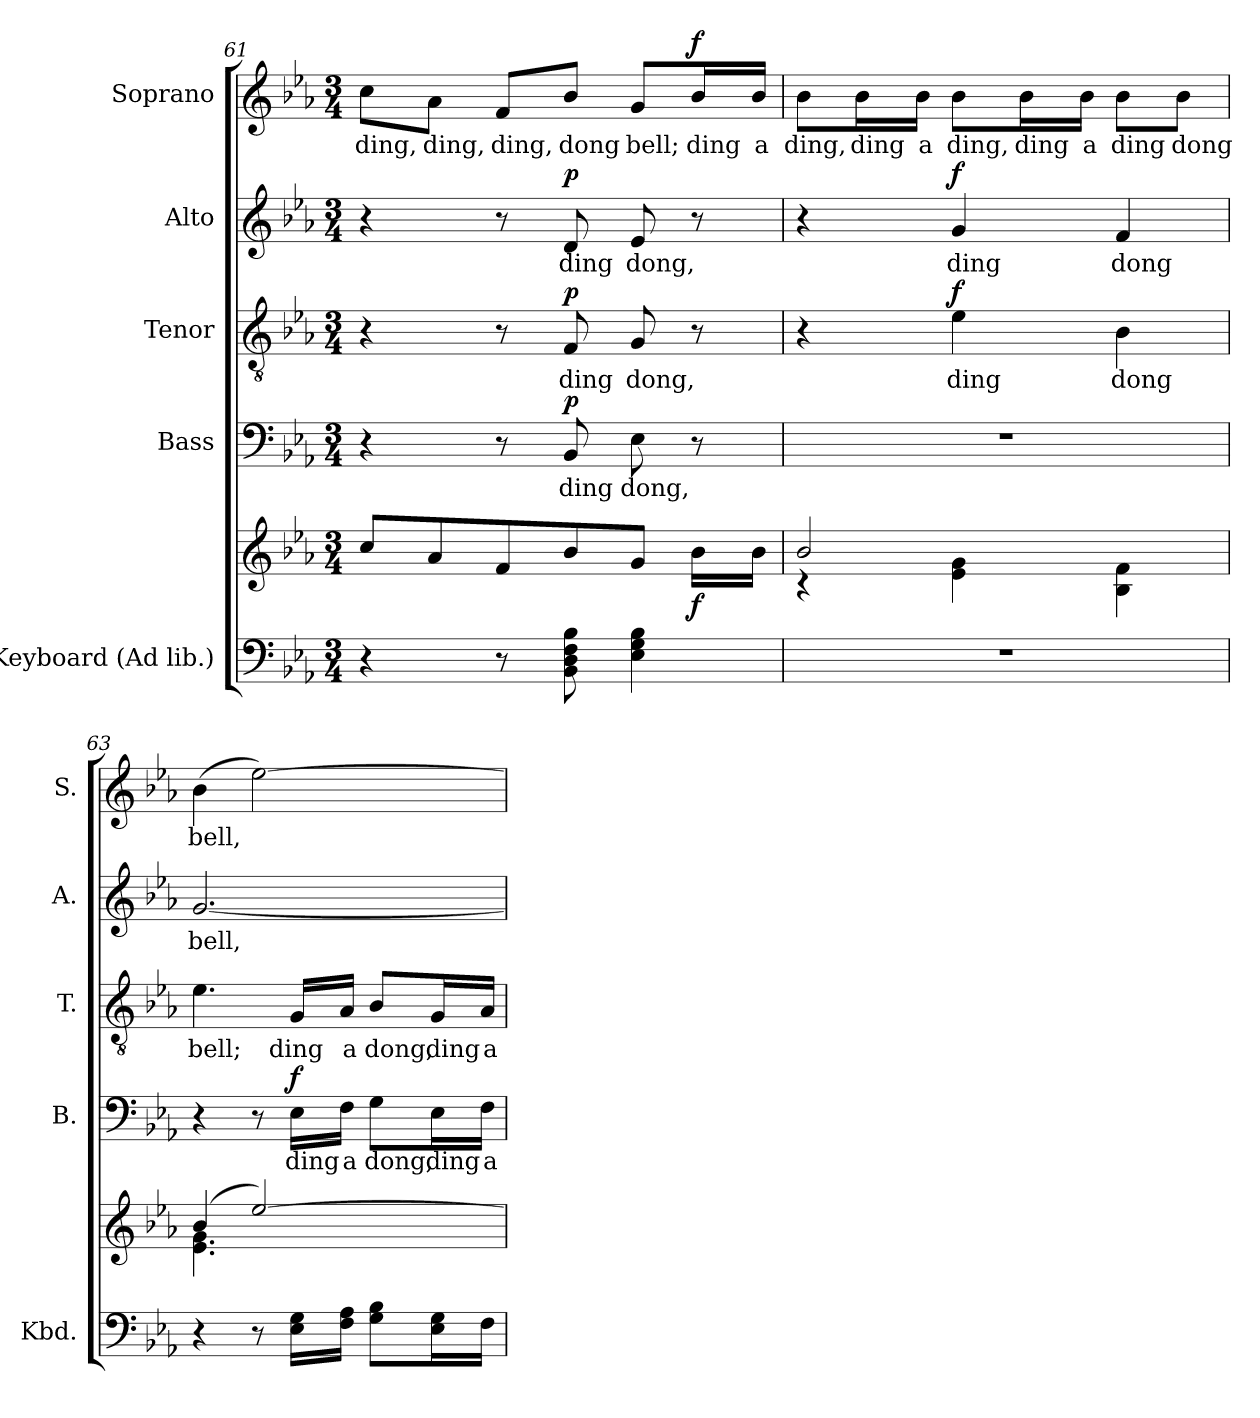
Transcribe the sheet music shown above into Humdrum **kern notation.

**kern	**kern	**dynam	**kern	**text	**dynam	**kern	**text	**dynam	**kern	**text	**dynam	**kern	**text	**dynam
*part5	*part5	*part5	*part4	*part4	*part4	*part3	*part3	*part3	*part2	*part2	*part2	*part1	*part1	*part1
*staff6	*staff5	*staff5/6	*staff4	*staff4	*staff4	*staff3	*staff3	*staff3	*staff2	*staff2	*staff2	*staff1	*staff1	*staff1
*I"Keyboard (Ad lib.)	*	*	*I"Bass	*	*	*I"Tenor	*	*	*I"Alto	*	*	*I"Soprano	*	*
*I'Kbd.	*	*	*I'B.	*	*	*I'T.	*	*	*I'A.	*	*	*I'S.	*	*
!!LO:PB:g=z
*clefF4	*clefG2	*	*clefF4	*	*	*clefGv2	*	*	*clefG2	*	*	*clefG2	*	*
*	*	*	*	*	*	*ITrd7c12	*	*	*	*	*	*	*	*
*k[b-e-a-]	*k[b-e-a-]	*	*k[b-e-a-]	*	*	*k[b-e-a-]	*	*	*k[b-e-a-]	*	*	*k[b-e-a-]	*	*
*E-:	*E-:	*	*E-:	*	*	*E-:	*	*	*E-:	*	*	*E-:	*	*
*M3/4	*M3/4	*	*M3/4	*	*	*M3/4	*	*	*M3/4	*	*	*M3/4	*	*
=61	=61	=61	=61	=61	=61	=61	=61	=61	=61	=61	=61	=61	=61	=61
!	!	!	!	!	!	!	!	!	!	!	!	!	!LO:LY:b:color=#000000	!
4r	8cci/L	.	4r	.	.	4r	.	.	4r	.	.	8cci\L	ding,	.
!	!	!	!	!	!	!	!	!	!	!	!	!	!LO:LY:b:color=#000000	!
.	8a-i/	.	.	.	.	.	.	.	.	.	.	8a-i\J	ding,	.
!	!	!	!	!	!	!	!	!	!	!	!	!	!LO:LY:b:color=#000000	!
8r	8fi/	.	8r	.	.	8r	.	.	8r	.	.	8fi/L	ding,	.
!	!	!	!	!LO:LY:b:color=#000000	!	!	!	!	!	!	!	!	!	!
!	!	!	!	!	!	!	!LO:LY:b:color=#000000	!	!	!	!	!	!	!
!	!	!	!	!	!	!	!	!	!	!LO:LY:b:color=#000000	!	!	!	!
!	!	!	!	!	!	!	!	!	!	!	!	!	!LO:LY:b:color=#000000	!
8BB-i\ 8Di 8Fi 8B-i	8b-i/	.	8BB-i/	ding	p	8FFi/	ding	p	8di/	ding	p	8b-i/J	dong	.
!	!	!	!	!LO:LY:b:color=#000000	!	!	!	!	!	!	!	!	!	!
!	!	!	!	!	!	!	!LO:LY:b:color=#000000	!	!	!	!	!	!	!
!	!	!	!	!	!	!	!	!	!	!LO:LY:b:color=#000000	!	!	!	!
!	!	!	!	!	!	!	!	!	!	!	!	!	!LO:LY:b:color=#000000	!
4E-i\ 4Gi 4B-i	8gi/J	.	8E-i\	dong,	.	8GGi/	dong,	.	8e-i/	dong,	.	8gi/L	bell;	.
!	!	!	!	!	!	!	!	!	!	!	!	!	!LO:LY:b:color=#000000	!
.	16b-i\LL	f	8r	.	.	8r	.	.	8r	.	.	16b-i/L	ding	f
!	!	!	!	!	!	!	!	!	!	!	!	!	!LO:LY:b:color=#000000	!
.	16b-i\JJ	.	.	.	.	.	.	.	.	.	.	16b-i/JJ	a	.
=62	=62	=62	=62	=62	=62	=62	=62	=62	=62	=62	=62	=62	=62	=62
!LO:N:vis=1	!	!	!LO:N:vis=1	!	!	!	!	!	!	!	!	!	!	!
*	*^	*	*	*	*	*	*	*	*	*	*	*	*	*
!	!	!	!	!	!	!	!	!	!	!	!	!	!	!LO:LY:b:color=#000000	!
2.r	2b-i/	4r	.	2.r	.	.	4r	.	.	4r	.	.	8b-i\L	ding,	.
!	!	!	!	!	!	!	!	!	!	!	!	!	!	!LO:LY:b:color=#000000	!
.	.	.	.	.	.	.	.	.	.	.	.	.	16b-i\L	ding	.
!	!	!	!	!	!	!	!	!	!	!	!	!	!	!LO:LY:b:color=#000000	!
.	.	.	.	.	.	.	.	.	.	.	.	.	16b-i\JJ	a	.
!	!	!	!	!	!	!	!	!LO:LY:b:color=#000000	!	!	!	!	!	!	!
!	!	!	!	!	!	!	!	!	!	!	!LO:LY:b:color=#000000	!	!	!	!
!	!	!	!	!	!	!	!	!	!	!	!	!	!	!LO:LY:b:color=#000000	!
.	.	4e-i\ 4gi	.	.	.	.	4E-i\	ding	f	4gi/	ding	f	8b-i\L	ding,	.
!	!	!	!	!	!	!	!	!	!	!	!	!	!	!LO:LY:b:color=#000000	!
.	.	.	.	.	.	.	.	.	.	.	.	.	16b-i\L	ding	.
!	!	!	!	!	!	!	!	!	!	!	!	!	!	!LO:LY:b:color=#000000	!
.	.	.	.	.	.	.	.	.	.	.	.	.	16b-i\JJ	a	.
!	!	!	!	!	!	!	!	!LO:LY:b:color=#000000	!	!	!	!	!	!	!
!	!	!	!	!	!	!	!	!	!	!	!LO:LY:b:color=#000000	!	!	!	!
!	!	!	!	!	!	!	!	!	!	!	!	!	!	!LO:LY:b:color=#000000	!
.	4ryy	4B-i\ 4fi	.	.	.	.	4BB-i\	dong	.	4fi/	dong	.	8b-i\L	ding	.
!	!	!	!	!	!	!	!	!	!	!	!	!	!	!LO:LY:b:color=#000000	!
.	.	.	.	.	.	.	.	.	.	.	.	.	8b-i\J	dong	.
=63	=63	=63	=63	=63	=63	=63	=63	=63	=63	=63	=63	=63	=63	=63	=63
!	!	!	!	!	!	!	!	!LO:LY:b:color=#000000	!	!	!	!	!	!	!
!	!	!	!	!	!	!	!	!	!	!	!LO:LY:b:color=#000000	!	!	!	!
!	!	!	!	!	!	!	!	!	!	!	!	!	!	!LO:LY:b:color=#000000	!
4r	(4b-i/	4.e-i\ 4.gi	.	4r	.	.	4.E-i\	bell;	.	[2.gi/	bell,	.	(4b-i\	bell,	.
8r	[2ee-i/)	.	.	8r	.	.	.	.	.	.	.	.	[2ee-i\)	.	.
!	!	!	!	!	!LO:LY:b:color=#000000	!	!	!	!	!	!	!	!	!	!
!	!	!	!	!	!	!	!	!LO:LY:b:color=#000000	!	!	!	!	!	!	!
16E-i\ 16GiLL	.	4.ryy	.	16E-i\LL	ding	f	16GGi/LL	ding	.	.	.	.	.	.	.
!	!	!	!	!	!LO:LY:b:color=#000000	!	!	!	!	!	!	!	!	!	!
!	!	!	!	!	!	!	!	!LO:LY:b:color=#000000	!	!	!	!	!	!	!
16Fi\ 16A-iJJ	.	.	.	16Fi\JJ	a	.	16AA-i/JJ	a	.	.	.	.	.	.	.
!	!	!	!	!	!LO:LY:b:color=#000000	!	!	!	!	!	!	!	!	!	!
!	!	!	!	!	!	!	!	!LO:LY:b:color=#000000	!	!	!	!	!	!	!
8Gi\ 8B-iL	.	.	.	8Gi\L	dong,	.	8BB-i/L	dong,	.	.	.	.	.	.	.
!	!	!	!	!	!LO:LY:b:color=#000000	!	!	!	!	!	!	!	!	!	!
!	!	!	!	!	!	!	!	!LO:LY:b:color=#000000	!	!	!	!	!	!	!
16E-i\ 16GiL	.	.	.	16E-i\L	ding	.	16GGi/L	ding	.	.	.	.	.	.	.
!	!	!	!	!	!LO:LY:b:color=#000000	!	!	!	!	!	!	!	!	!	!
!	!	!	!	!	!	!	!	!LO:LY:b:color=#000000	!	!	!	!	!	!	!
16Fi\JJ	.	.	.	16Fi\JJ	a	.	16AA-i/JJ	a	.	.	.	.	.	.	.
*	*v	*v	*	*	*	*	*	*	*	*	*	*	*	*	*
=	=	=	=	=	=	=	=	=	=	=	=	=	=	=
*-	*-	*-	*-	*-	*-	*-	*-	*-	*-	*-	*-	*-	*-	*-
